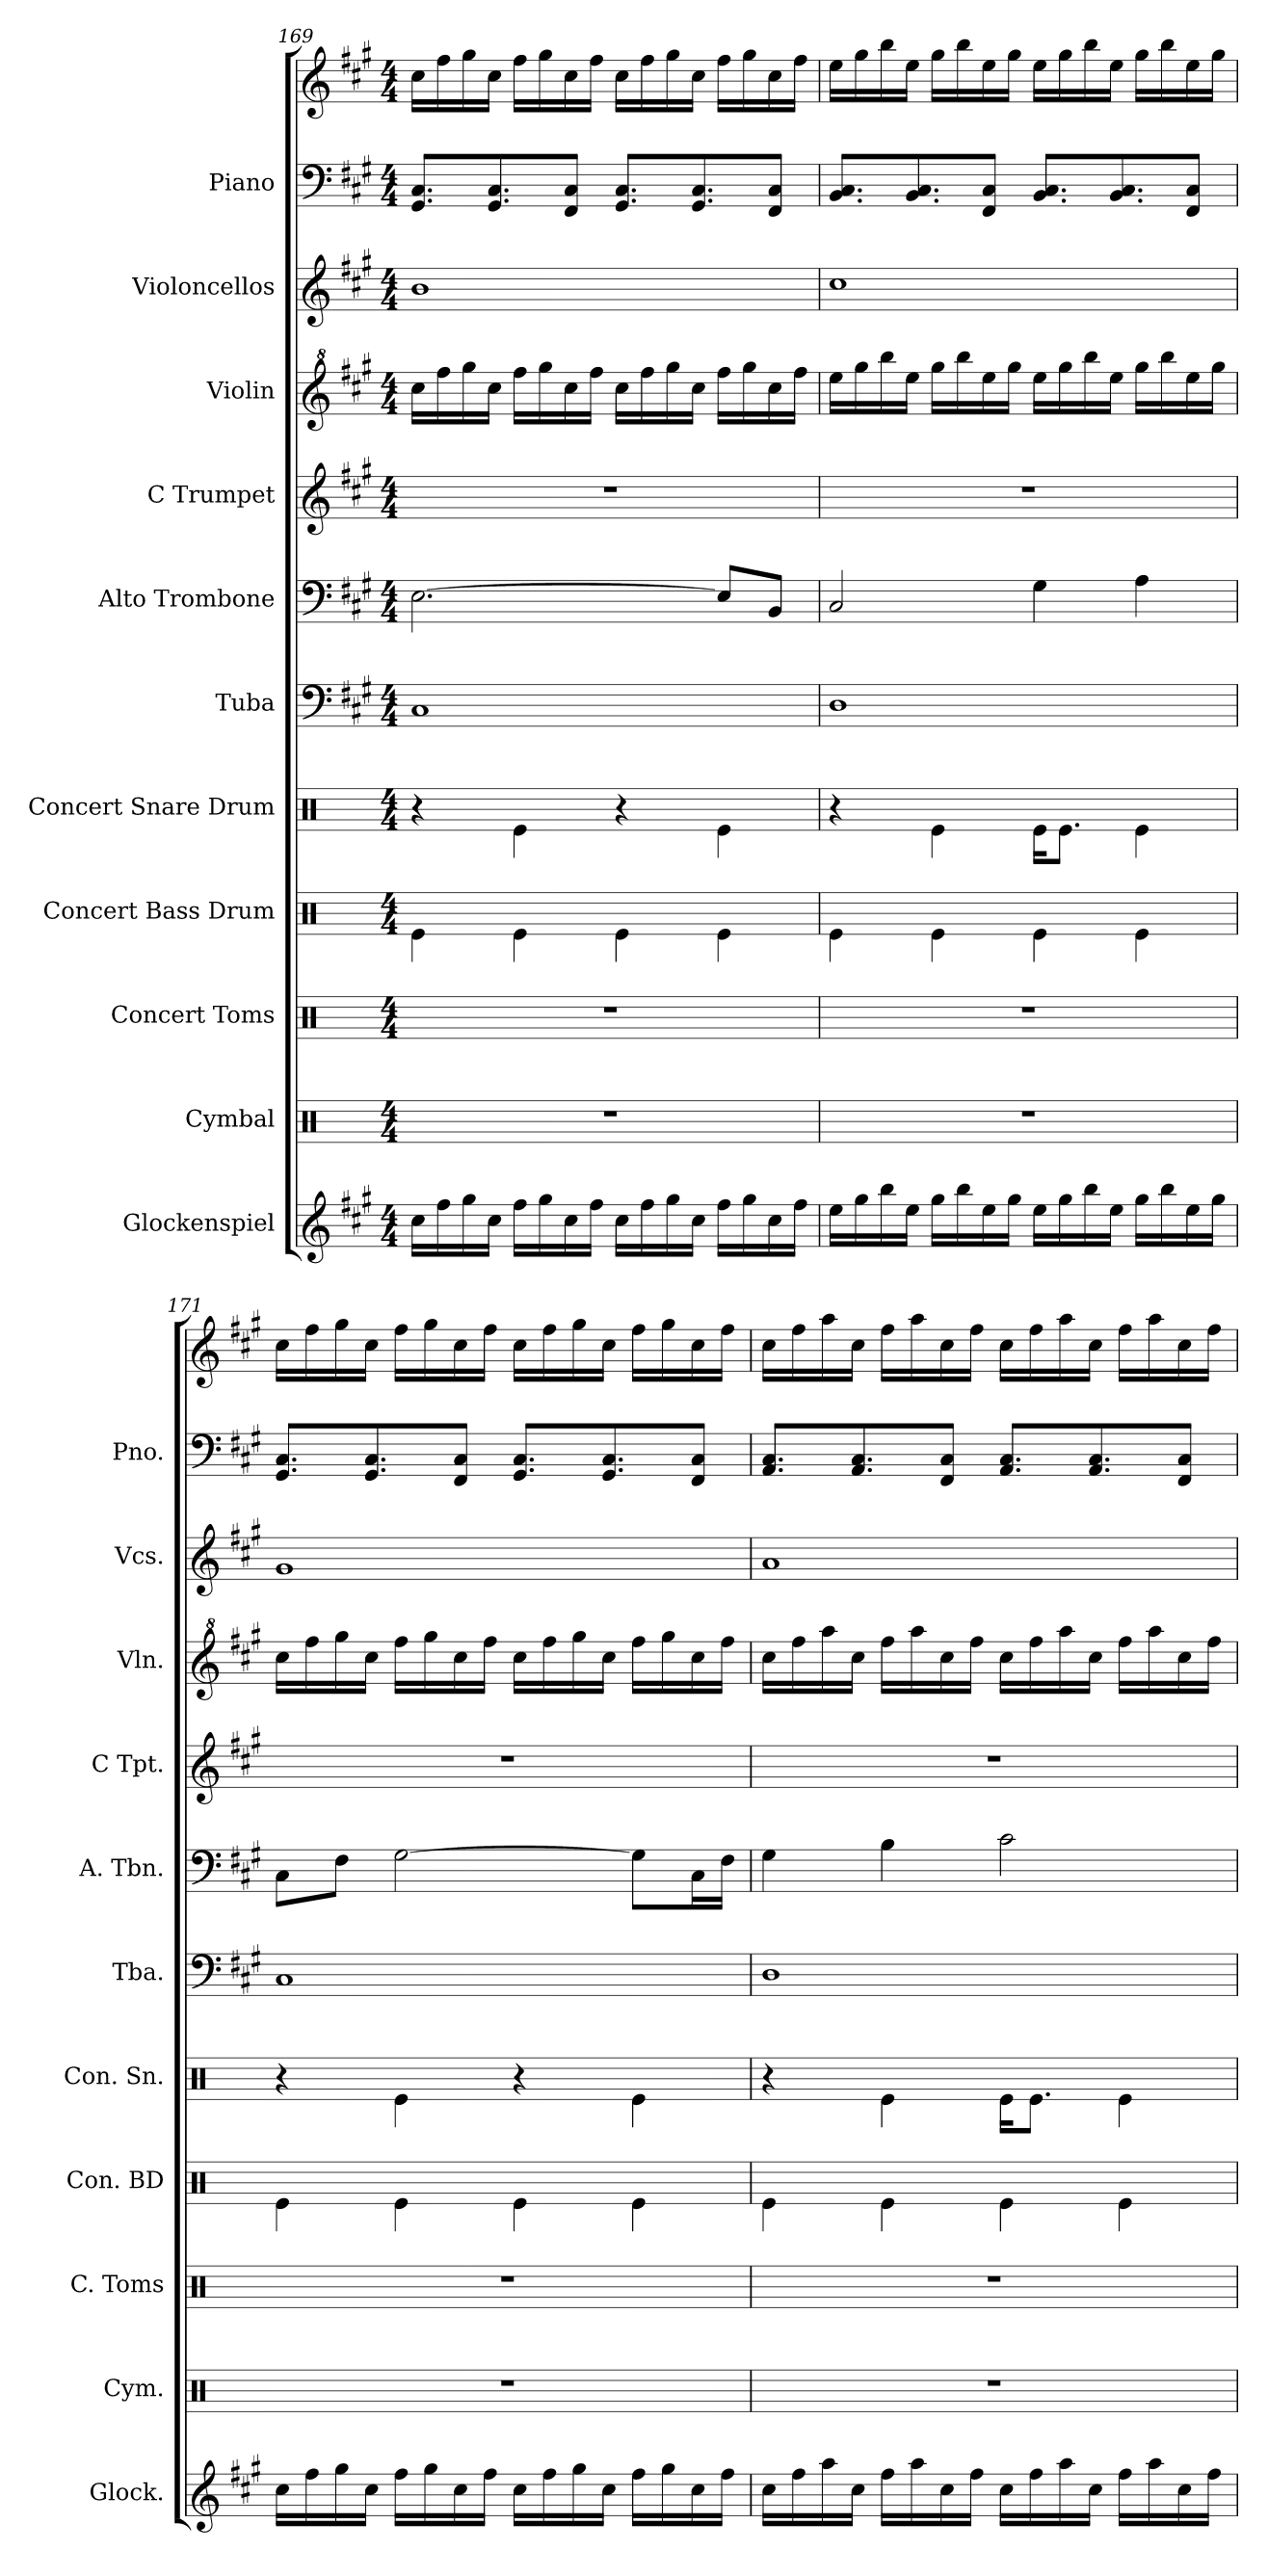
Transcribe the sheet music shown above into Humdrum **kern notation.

**kern	**kern	**kern	**kern	**kern	**kern	**kern	**kern	**kern	**kern	**kern	**kern
*part11	*part10	*part9	*part8	*part7	*part6	*part5	*part4	*part3	*part2	*part1	*part1
*staff12	*staff11	*staff10	*staff9	*staff8	*staff7	*staff6	*staff5	*staff4	*staff3	*staff2	*staff1
*I"Glockenspiel	*I"Cymbal	*I"Concert Toms	*I"Concert Bass Drum	*I"Concert Snare Drum	*I"Tuba	*I"Alto Trombone	*I"C Trumpet	*I"Violin	*I"Violoncellos	*I"Piano	*
*I'Glock.	*I'Cym.	*I'C. Toms	*I'Con. BD	*I'Con. Sn.	*I'Tba.	*I'A. Tbn.	*I'C Tpt.	*I'Vln.	*I'Vcs.	*I'Pno.	*
!!LO:PB:g=z
*clefG2	*clefX	*clefX	*clefX	*clefX	*clefF4	*clefF4	*clefG2	*clefG^2	*clefG2	*clefF4	*clefG2
*ITrd-14c-24	*	*	*	*	*	*	*	*	*	*	*
*k[f#c#g#]	*k[]	*k[]	*k[]	*k[]	*k[f#c#g#]	*k[f#c#g#]	*k[f#c#g#]	*k[f#c#g#]	*k[f#c#g#]	*k[f#c#g#]	*k[f#c#g#]
*M4/4	*M4/4	*M4/4	*M4/4	*M4/4	*M4/4	*M4/4	*M4/4	*M4/4	*M4/4	*M4/4	*M4/4
=169	=169	=169	=169	=169	=169	=169	=169	=169	=169	=169	=169
16cccc#\LL	1r	1r	4Re\	4r	1C#	[2.E\	1r	16ccc#\LL	1b	8.GG#/ 8.C#/L	16cc#\LL
16ffff#\	.	.	.	.	.	.	.	16fff#\	.	.	16ff#\
16gggg#\	.	.	.	.	.	.	.	16ggg#\	.	.	16gg#\
16cccc#\JJ	.	.	.	.	.	.	.	16ccc#\JJ	.	8.GG#/ 8.C#/	16cc#\JJ
16ffff#\LL	.	.	4Re\	4Re\	.	.	.	16fff#\LL	.	.	16ff#\LL
16gggg#\	.	.	.	.	.	.	.	16ggg#\	.	.	16gg#\
16cccc#\	.	.	.	.	.	.	.	16ccc#\	.	8FF#/ 8C#/J	16cc#\
16ffff#\JJ	.	.	.	.	.	.	.	16fff#\JJ	.	.	16ff#\JJ
16cccc#\LL	.	.	4Re\	4r	.	.	.	16ccc#\LL	.	8.GG#/ 8.C#/L	16cc#\LL
16ffff#\	.	.	.	.	.	.	.	16fff#\	.	.	16ff#\
16gggg#\	.	.	.	.	.	.	.	16ggg#\	.	.	16gg#\
16cccc#\JJ	.	.	.	.	.	.	.	16ccc#\JJ	.	8.GG#/ 8.C#/	16cc#\JJ
16ffff#\LL	.	.	4Re\	4Re\	.	8E/L]	.	16fff#\LL	.	.	16ff#\LL
16gggg#\	.	.	.	.	.	.	.	16ggg#\	.	.	16gg#\
16cccc#\	.	.	.	.	.	8BB/J	.	16ccc#\	.	8FF#/ 8C#/J	16cc#\
16ffff#\JJ	.	.	.	.	.	.	.	16fff#\JJ	.	.	16ff#\JJ
=170	=170	=170	=170	=170	=170	=170	=170	=170	=170	=170	=170
16eeee\LL	1r	1r	4Re\	4r	1D	2C#/	1r	16eee\LL	1cc#	8.BB/ 8.C#/L	16ee\LL
16gggg#\	.	.	.	.	.	.	.	16ggg#\	.	.	16gg#\
16bbbb\	.	.	.	.	.	.	.	16bbb\	.	.	16bb\
16eeee\JJ	.	.	.	.	.	.	.	16eee\JJ	.	8.BB/ 8.C#/	16ee\JJ
16gggg#\LL	.	.	4Re\	4Re\	.	.	.	16ggg#\LL	.	.	16gg#\LL
16bbbb\	.	.	.	.	.	.	.	16bbb\	.	.	16bb\
16eeee\	.	.	.	.	.	.	.	16eee\	.	8FF#/ 8C#/J	16ee\
16gggg#\JJ	.	.	.	.	.	.	.	16ggg#\JJ	.	.	16gg#\JJ
16eeee\LL	.	.	4Re\	16Re\KL	.	4G#\	.	16eee\LL	.	8.BB/ 8.C#/L	16ee\LL
16gggg#\	.	.	.	8.Re\J	.	.	.	16ggg#\	.	.	16gg#\
16bbbb\	.	.	.	.	.	.	.	16bbb\	.	.	16bb\
16eeee\JJ	.	.	.	.	.	.	.	16eee\JJ	.	8.BB/ 8.C#/	16ee\JJ
16gggg#\LL	.	.	4Re\	4Re\	.	4A\	.	16ggg#\LL	.	.	16gg#\LL
16bbbb\	.	.	.	.	.	.	.	16bbb\	.	.	16bb\
16eeee\	.	.	.	.	.	.	.	16eee\	.	8FF#/ 8C#/J	16ee\
16gggg#\JJ	.	.	.	.	.	.	.	16ggg#\JJ	.	.	16gg#\JJ
!!LO:PB:g=z
=171	=171	=171	=171	=171	=171	=171	=171	=171	=171	=171	=171
16cccc#\LL	1r	1r	4Re\	4r	1C#	8C#\L	1r	16ccc#\LL	1g#	8.GG#/ 8.C#/L	16cc#\LL
16ffff#\	.	.	.	.	.	.	.	16fff#\	.	.	16ff#\
16gggg#\	.	.	.	.	.	8F#\J	.	16ggg#\	.	.	16gg#\
16cccc#\JJ	.	.	.	.	.	.	.	16ccc#\JJ	.	8.GG#/ 8.C#/	16cc#\JJ
16ffff#\LL	.	.	4Re\	4Re\	.	[2G#\	.	16fff#\LL	.	.	16ff#\LL
16gggg#\	.	.	.	.	.	.	.	16ggg#\	.	.	16gg#\
16cccc#\	.	.	.	.	.	.	.	16ccc#\	.	8FF#/ 8C#/J	16cc#\
16ffff#\JJ	.	.	.	.	.	.	.	16fff#\JJ	.	.	16ff#\JJ
16cccc#\LL	.	.	4Re\	4r	.	.	.	16ccc#\LL	.	8.GG#/ 8.C#/L	16cc#\LL
16ffff#\	.	.	.	.	.	.	.	16fff#\	.	.	16ff#\
16gggg#\	.	.	.	.	.	.	.	16ggg#\	.	.	16gg#\
16cccc#\JJ	.	.	.	.	.	.	.	16ccc#\JJ	.	8.GG#/ 8.C#/	16cc#\JJ
16ffff#\LL	.	.	4Re\	4Re\	.	8G#\L]	.	16fff#\LL	.	.	16ff#\LL
16gggg#\	.	.	.	.	.	.	.	16ggg#\	.	.	16gg#\
16cccc#\	.	.	.	.	.	16C#\L	.	16ccc#\	.	8FF#/ 8C#/J	16cc#\
16ffff#\JJ	.	.	.	.	.	16F#\JJ	.	16fff#\JJ	.	.	16ff#\JJ
=172	=172	=172	=172	=172	=172	=172	=172	=172	=172	=172	=172
16cccc#\LL	1r	1r	4Re\	4r	1D	4G#\	1r	16ccc#\LL	1a	8.AA/ 8.C#/L	16cc#\LL
16ffff#\	.	.	.	.	.	.	.	16fff#\	.	.	16ff#\
16aaaa\	.	.	.	.	.	.	.	16aaa\	.	.	16aa\
16cccc#\JJ	.	.	.	.	.	.	.	16ccc#\JJ	.	8.AA/ 8.C#/	16cc#\JJ
16ffff#\LL	.	.	4Re\	4Re\	.	4B\	.	16fff#\LL	.	.	16ff#\LL
16aaaa\	.	.	.	.	.	.	.	16aaa\	.	.	16aa\
16cccc#\	.	.	.	.	.	.	.	16ccc#\	.	8FF#/ 8C#/J	16cc#\
16ffff#\JJ	.	.	.	.	.	.	.	16fff#\JJ	.	.	16ff#\JJ
16cccc#\LL	.	.	4Re\	16Re\KL	.	2c#\	.	16ccc#\LL	.	8.AA/ 8.C#/L	16cc#\LL
16ffff#\	.	.	.	8.Re\J	.	.	.	16fff#\	.	.	16ff#\
16aaaa\	.	.	.	.	.	.	.	16aaa\	.	.	16aa\
16cccc#\JJ	.	.	.	.	.	.	.	16ccc#\JJ	.	8.AA/ 8.C#/	16cc#\JJ
16ffff#\LL	.	.	4Re\	4Re\	.	.	.	16fff#\LL	.	.	16ff#\LL
16aaaa\	.	.	.	.	.	.	.	16aaa\	.	.	16aa\
16cccc#\	.	.	.	.	.	.	.	16ccc#\	.	8FF#/ 8C#/J	16cc#\
16ffff#\JJ	.	.	.	.	.	.	.	16fff#\JJ	.	.	16ff#\JJ
=	=	=	=	=	=	=	=	=	=	=	=
*-	*-	*-	*-	*-	*-	*-	*-	*-	*-	*-	*-
